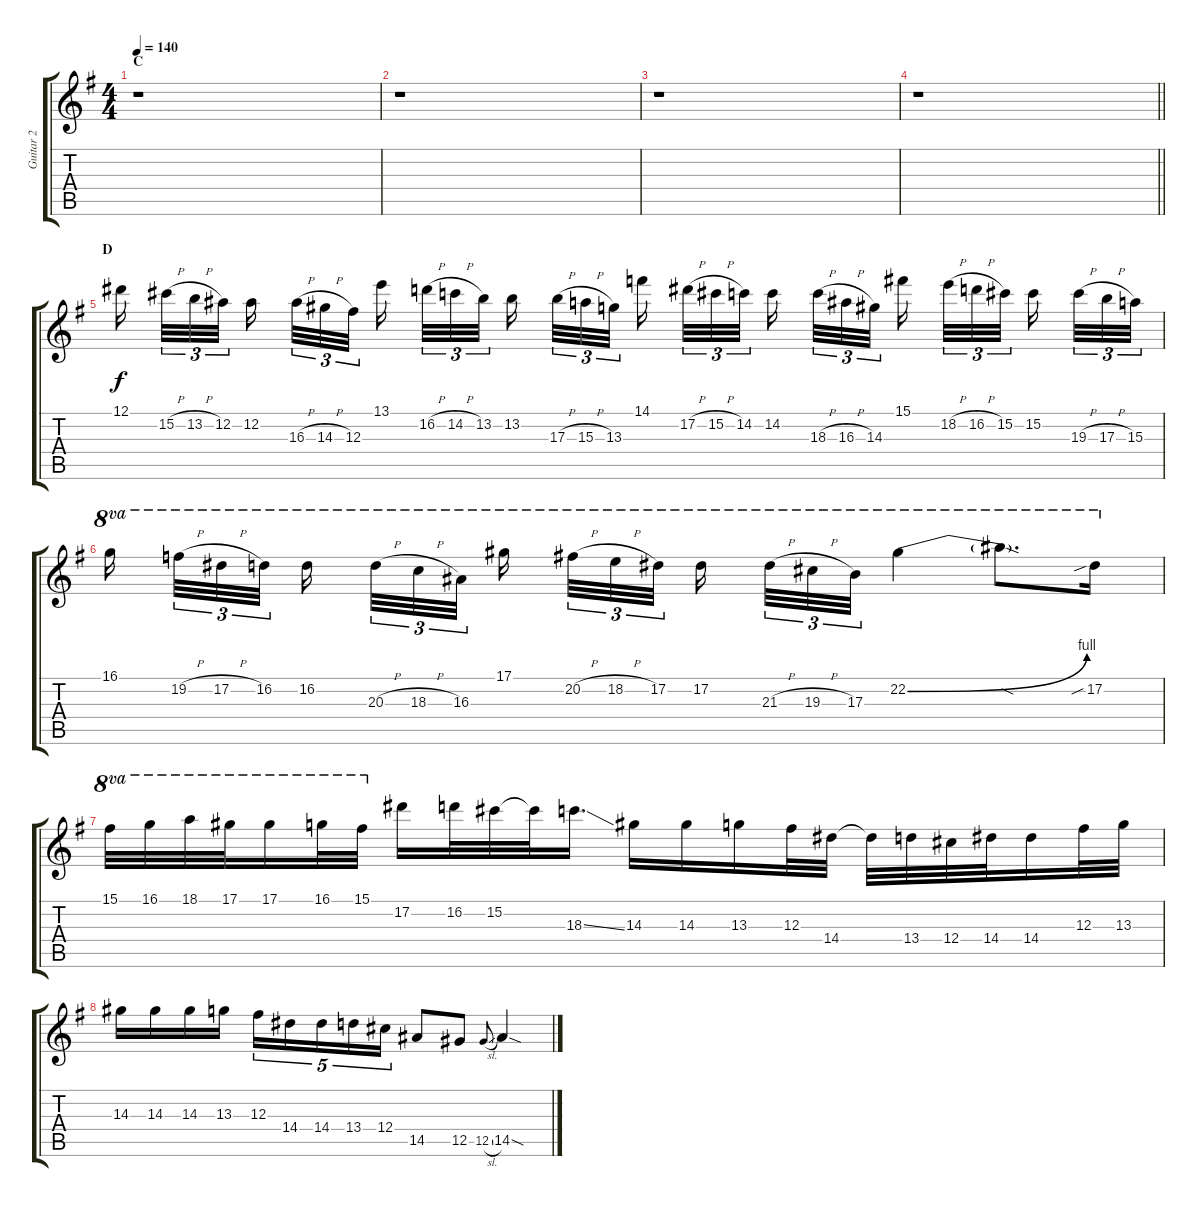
\track ("Guitar 2" "Guitar 2") {instrument overdrivenguitar}
\staff {score tabs}
\tuning (Eb4 Bb3 Gb3 Db3 Ab2 Eb2) {hide}
\ts (4 4)
\section ("" "C")
\tempo 140
\clef g2
\ks g
r.1{dy f} |
r.1 |
r.1 |
\barLineRight lightlight
r.1 |
\section ("" "D")
12.1.16{beam splitsecondary} 15.2{h}.32{tu (3 2)} 13.2{h}.32{tu (3 2)} 12.2.32{tu (3 2) beam splitsecondary} 12.2.16{beam splitsecondary} 16.3{h}.32{tu (3 2)} 14.3{h}.32{tu (3 2)} 12.3.32{tu (3 2)} 13.1.16{beam splitsecondary} 16.2{h}.32{tu (3 2)} 14.2{h}.32{tu (3 2)} 13.2.32{tu (3 2) beam splitsecondary} 13.2.16{beam splitsecondary} 17.3{h}.32{tu (3 2)} 15.3{h}.32{tu (3 2)} 13.3.32{tu (3 2)} 14.1.16{beam splitsecondary} 17.2{h}.32{tu (3 2)} 15.2{h}.32{tu (3 2)} 14.2.32{tu (3 2) beam splitsecondary} 14.2.16{beam splitsecondary} 18.3{h}.32{tu (3 2)} 16.3{h}.32{tu (3 2)} 14.3.32{tu (3 2)} 15.1.16{beam splitsecondary} 18.2{h}.32{tu (3 2)} 16.2{h}.32{tu (3 2)} 15.2.32{tu (3 2) beam splitsecondary} 15.2.16{beam splitsecondary} 19.3{h}.32{tu (3 2)} 17.3{h}.32{tu (3 2)} 15.3.32{tu (3 2)} |
16.1.16{ot 8va beam splitsecondary} 19.2{h}.32{tu (3 2) ot 8va} 17.2{h}.32{tu (3 2) ot 8va} 16.2.32{tu (3 2) ot 8va beam splitsecondary} 16.2.16{ot 8va beam splitsecondary} 20.3{h}.32{tu (3 2) ot 8va} 18.3{h}.32{tu (3 2) ot 8va} 16.3.32{tu (3 2) ot 8va} 17.1.16{ot 8va beam splitsecondary} 20.2{h}.32{tu (3 2) ot 8va} 18.2{h}.32{tu (3 2) ot 8va} 17.2.32{tu (3 2) ot 8va beam splitsecondary} 17.2.16{ot 8va beam splitsecondary} 21.3{h}.32{tu (3 2) ot 8va} 19.3{h}.32{tu (3 2) ot 8va} 17.3.32{tu (3 2) ot 8va} 22.2{be (bend 0 0 60 4)}.4{ot 8va} 22.2{sod t}.8{d ot 8va} 17.2{sib}.16{ot 8va} |
15.1.32{ot 8va} 16.1.32{ot 8va} 18.1.32{ot 8va} 17.1.32{ot 8va} 17.1.16{ot 8va} 16.1.32{ot 8va} 15.1.32{ot 8va} 17.2.16 16.2.32 15.2.32 15.2{t}.32 18.3{ss}.16{d} 14.3.16 14.3.16 13.3.16 12.3.32 14.4.32 14.4{t}.32 13.4.32 12.4.32 14.4.32 14.4.16 12.3.32 13.3.32 |
14.3.16 14.3.16 14.3.16 13.3.16 12.3.16{tu (5 4)} 14.4.16{tu (5 4)} 14.4.16{tu (5 4)} 13.4.16{tu (5 4)} 12.4.16{tu (5 4)} 14.5.8 12.5.8 12.5{sl}.8{gr onbeat} 14.5{sod}.4
